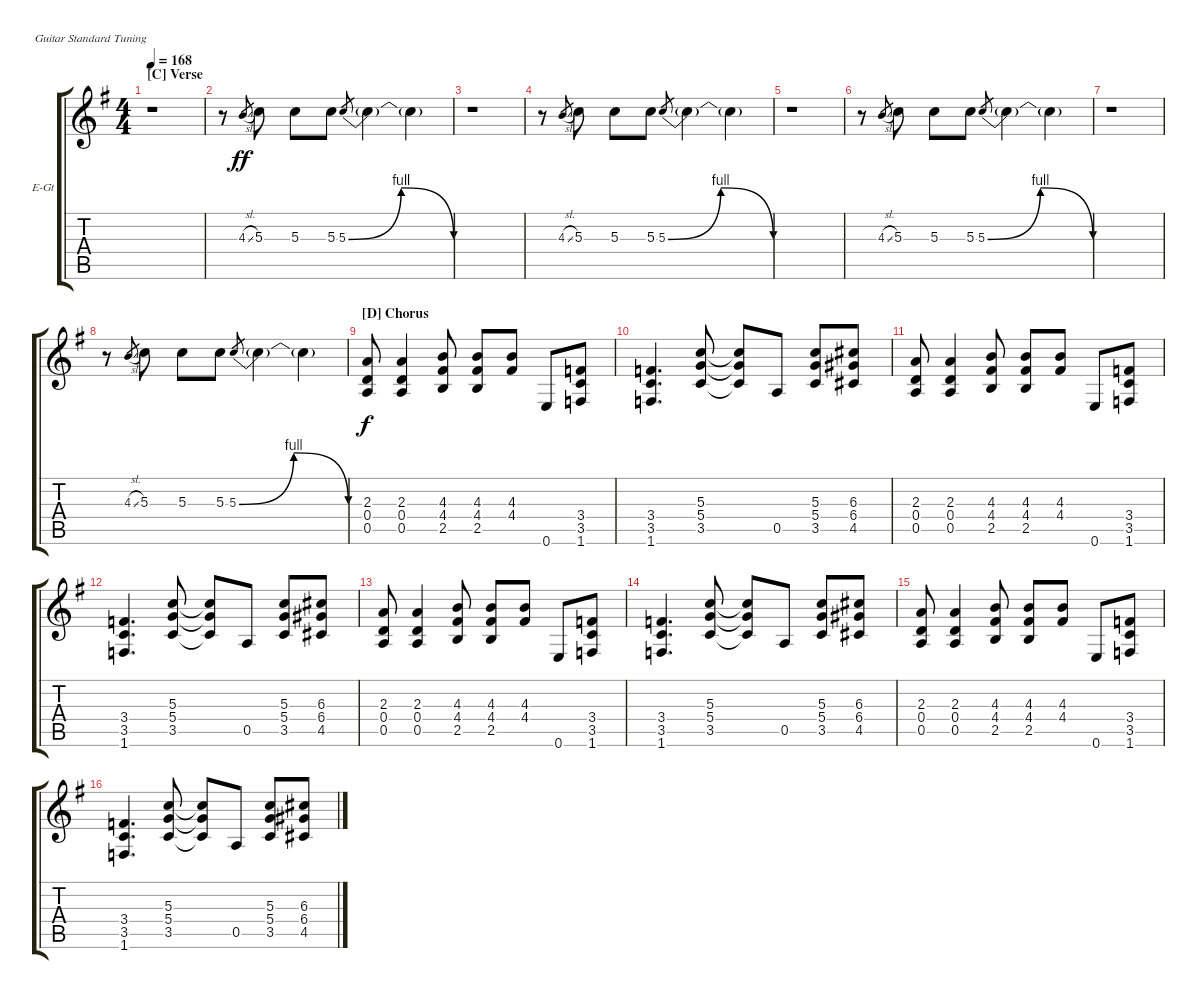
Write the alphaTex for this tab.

\defaultSystemsLayout 4
\bracketExtendMode groupsimilarinstruments
\firstSystemTrackNameOrientation horizontal
\otherSystemsTrackNameOrientation horizontal
\track ("Electric Guitar" "E-Gt") {instrument distortionguitar}
\staff {score tabs}
\tuning (E4 B3 G3 D3 A2 E2)
\ts (4 4)
\section ("C" "Verse")
\tempo 168
\clef g2
\ks g
r.1{dy f} |
r.8 4.3{sl}.8{gr dy ff} 5.3.8 5.3.8 5.3.8 5.3{be (bendrelease 0 0 10.2 4 20.4 4 30 0)}.8{gr} 5.3{t}.4 5.3{t}.4 |
r.1 |
r.8 4.3{sl}.8{gr} 5.3.8 5.3.8 5.3.8 5.3{be (bendrelease 0 0 10.2 4 20.4 4 30 0)}.8{gr} 5.3{t}.4 5.3{t}.4 |
r.1 |
r.8 4.3{sl}.8{gr} 5.3.8 5.3.8 5.3.8 5.3{be (bendrelease 0 0 10.2 4 20.4 4 30 0)}.8{gr} 5.3{t}.4 5.3{t}.4 |
r.1 |
r.8 4.3{sl}.8{gr} 5.3.8 5.3.8 5.3.8 5.3{be (bendrelease 0 0 10.2 4 20.4 4 30 0)}.8{gr} 5.3{t}.4 5.3{t}.4 |
\section ("D" "Chorus")
(0.5 0.4 2.3).8{dy f} (2.3 0.4 0.5).4 (2.5 4.4 4.3).8 (2.5 4.4 4.3).8 (4.4 4.3).8 0.6.8 (1.6 3.5 3.4).8 |
(1.6 3.5 3.4).4{d} (3.5 5.4 5.3).8 (3.5{t} 5.4{t} 5.3{t}).8 0.5.8 (3.5 5.4 5.3).8 (4.5 6.4 6.3).8 |
(0.5 0.4 2.3).8 (2.3 0.4 0.5).4 (2.5 4.4 4.3).8 (2.5 4.4 4.3).8 (4.4 4.3).8 0.6.8 (1.6 3.5 3.4).8 |
(1.6 3.5 3.4).4{d} (3.5 5.4 5.3).8 (3.5{t} 5.4{t} 5.3{t}).8 0.5.8 (3.5 5.4 5.3).8 (4.5 6.4 6.3).8 |
(0.5 0.4 2.3).8 (2.3 0.4 0.5).4 (2.5 4.4 4.3).8 (2.5 4.4 4.3).8 (4.4 4.3).8 0.6.8 (1.6 3.5 3.4).8 |
(1.6 3.5 3.4).4{d} (3.5 5.4 5.3).8 (3.5{t} 5.4{t} 5.3{t}).8 0.5.8 (3.5 5.4 5.3).8 (4.5 6.4 6.3).8 |
(0.5 0.4 2.3).8 (2.3 0.4 0.5).4 (2.5 4.4 4.3).8 (2.5 4.4 4.3).8 (4.4 4.3).8 0.6.8 (1.6 3.5 3.4).8 |
(1.6 3.5 3.4).4{d} (3.5 5.4 5.3).8 (3.5{t} 5.4{t} 5.3{t}).8 0.5.8 (3.5 5.4 5.3).8 (4.5 6.4 6.3).8
